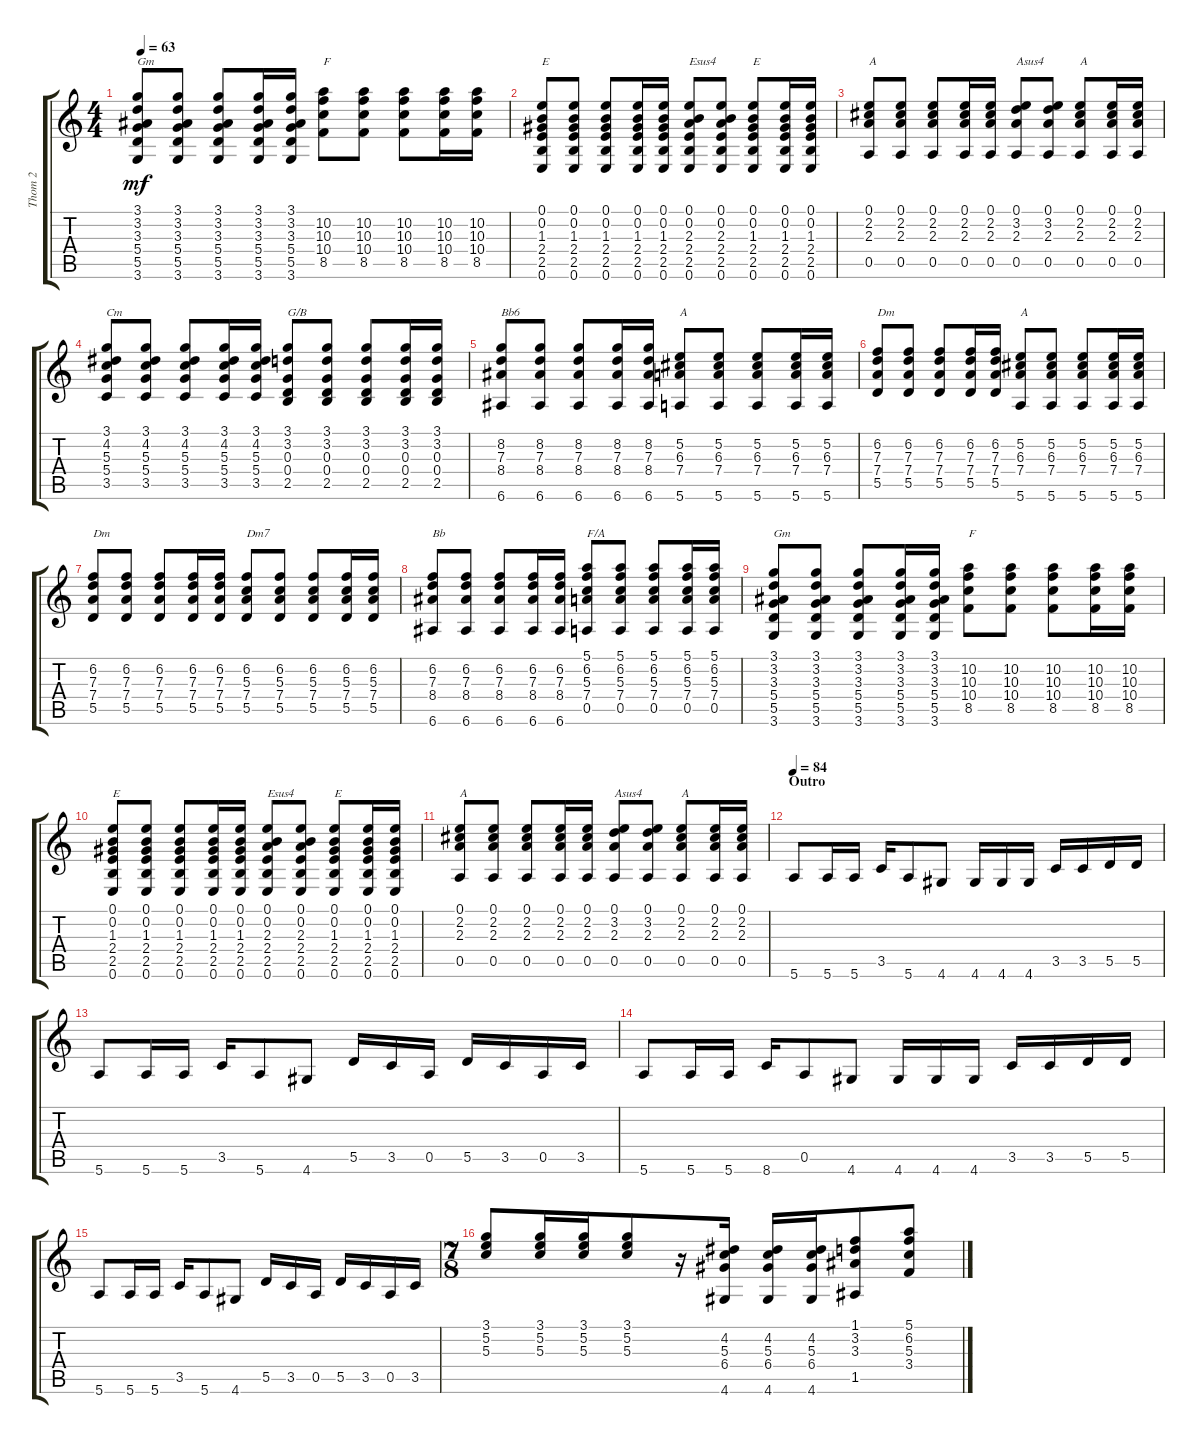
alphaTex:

\track ("Thom 2" "Thom 2") {instrument acousticguitarnylon}
\staff {score tabs}
\tuning (E4 B3 G3 D3 A2 E2) {hide}
\ts (4 4)
\tempo 63
\clef g2
\ks c
(3.1 3.2 3.3 5.4 5.5 3.6).8{txt "Gm" dy mf} (3.1 3.2 3.3 5.4 5.5 3.6).8 (3.1 3.2 3.3 5.4 5.5 3.6).8 (3.1 3.2 3.3 5.4 5.5 3.6).16 (3.1 3.2 3.3 5.4 5.5 3.6).16 (10.2 10.3 10.4 8.5).8{txt "F"} (10.2 10.3 10.4 8.5).8 (10.2 10.3 10.4 8.5).8 (10.2 10.3 10.4 8.5).16 (10.2 10.3 10.4 8.5).16 |
(0.1 0.2 1.3 2.4 2.5 0.6).8{txt "E"} (0.1 0.2 1.3 2.4 2.5 0.6).8 (0.1 0.2 1.3 2.4 2.5 0.6).8 (0.1 0.2 1.3 2.4 2.5 0.6).16 (0.1 0.2 1.3 2.4 2.5 0.6).16 (0.1 0.2 2.3 2.4 2.5 0.6).8{txt "Esus4"} (0.1 0.2 2.3 2.4 2.5 0.6).8 (0.1 0.2 1.3 2.4 2.5 0.6).8{txt "E"} (0.1 0.2 1.3 2.4 2.5 0.6).16 (0.1 0.2 1.3 2.4 2.5 0.6).16 |
(0.1 2.2 2.3 0.5).8{txt "A"} (0.1 2.2 2.3 0.5).8 (0.1 2.2 2.3 0.5).8 (0.1 2.2 2.3 0.5).16 (0.1 2.2 2.3 0.5).16 (0.1 3.2 2.3 0.5).8{txt "Asus4"} (0.1 3.2 2.3 0.5).8 (0.1 2.2 2.3 0.5).8{txt "A"} (0.1 2.2 2.3 0.5).16 (0.1 2.2 2.3 0.5).16 |
(3.1 4.2 5.3 5.4 3.5).8{txt "Cm"} (3.1 4.2 5.3 5.4 3.5).8 (3.1 4.2 5.3 5.4 3.5).8 (3.1 4.2 5.3 5.4 3.5).16 (3.1 4.2 5.3 5.4 3.5).16 (3.1 3.2 0.3 0.4 2.5).8{txt "G/B"} (3.1 3.2 0.3 0.4 2.5).8 (3.1 3.2 0.3 0.4 2.5).8 (3.1 3.2 0.3 0.4 2.5).16 (3.1 3.2 0.3 0.4 2.5).16 |
(8.2 7.3 8.4 6.6).8{txt "Bb6"} (8.2 7.3 8.4 6.6).8 (8.2 7.3 8.4 6.6).8 (8.2 7.3 8.4 6.6).16 (8.2 7.3 8.4 6.6).16 (5.2 6.3 7.4 5.6).8{txt "A"} (5.2 6.3 7.4 5.6).8 (5.2 6.3 7.4 5.6).8 (5.2 6.3 7.4 5.6).16 (5.2 6.3 7.4 5.6).16 |
(6.2 7.3 7.4 5.5).8{txt "Dm"} (6.2 7.3 7.4 5.5).8 (6.2 7.3 7.4 5.5).8 (6.2 7.3 7.4 5.5).16 (6.2 7.3 7.4 5.5).16 (5.2 6.3 7.4 5.6).8{txt "A"} (5.2 6.3 7.4 5.6).8 (5.2 6.3 7.4 5.6).8 (5.2 6.3 7.4 5.6).16 (5.2 6.3 7.4 5.6).16 |
(6.2 7.3 7.4 5.5).8{txt "Dm"} (6.2 7.3 7.4 5.5).8 (6.2 7.3 7.4 5.5).8 (6.2 7.3 7.4 5.5).16 (6.2 7.3 7.4 5.5).16 (6.2 5.3 7.4 5.5).8{txt "Dm7"} (6.2 5.3 7.4 5.5).8 (6.2 5.3 7.4 5.5).8 (6.2 5.3 7.4 5.5).16 (6.2 5.3 7.4 5.5).16 |
(6.2 7.3 8.4 6.6).8{txt "Bb"} (6.2 7.3 8.4 6.6).8 (6.2 7.3 8.4 6.6).8 (6.2 7.3 8.4 6.6).16 (6.2 7.3 8.4 6.6).16 (5.1 6.2 5.3 7.4 0.5).8{txt "F/A"} (5.1 6.2 5.3 7.4 0.5).8 (5.1 6.2 5.3 7.4 0.5).8 (5.1 6.2 5.3 7.4 0.5).16 (5.1 6.2 5.3 7.4 0.5).16 |
(3.1 3.2 3.3 5.4 5.5 3.6).8{txt "Gm"} (3.1 3.2 3.3 5.4 5.5 3.6).8 (3.1 3.2 3.3 5.4 5.5 3.6).8 (3.1 3.2 3.3 5.4 5.5 3.6).16 (3.1 3.2 3.3 5.4 5.5 3.6).16 (10.2 10.3 10.4 8.5).8{txt "F"} (10.2 10.3 10.4 8.5).8 (10.2 10.3 10.4 8.5).8 (10.2 10.3 10.4 8.5).16 (10.2 10.3 10.4 8.5).16 |
(0.1 0.2 1.3 2.4 2.5 0.6).8{txt "E"} (0.1 0.2 1.3 2.4 2.5 0.6).8 (0.1 0.2 1.3 2.4 2.5 0.6).8 (0.1 0.2 1.3 2.4 2.5 0.6).16 (0.1 0.2 1.3 2.4 2.5 0.6).16 (0.1 0.2 2.3 2.4 2.5 0.6).8{txt "Esus4"} (0.1 0.2 2.3 2.4 2.5 0.6).8 (0.1 0.2 1.3 2.4 2.5 0.6).8{txt "E"} (0.1 0.2 1.3 2.4 2.5 0.6).16 (0.1 0.2 1.3 2.4 2.5 0.6).16 |
(0.1 2.2 2.3 0.5).8{txt "A"} (0.1 2.2 2.3 0.5).8 (0.1 2.2 2.3 0.5).8 (0.1 2.2 2.3 0.5).16 (0.1 2.2 2.3 0.5).16 (0.1 3.2 2.3 0.5).8{txt "Asus4"} (0.1 3.2 2.3 0.5).8 (0.1 2.2 2.3 0.5).8{txt "A"} (0.1 2.2 2.3 0.5).16 (0.1 2.2 2.3 0.5).16 |
\section ("" "Outro")
\tempo 84
5.6.8 5.6.16 5.6.16 3.5.16 5.6.8 4.6.8 4.6.16 4.6.16 4.6.16 3.5.16 3.5.16 5.5.16 5.5.16 |
5.6.8 5.6.16 5.6.16 3.5.16 5.6.8 4.6.8 5.5.16 3.5.16 0.5.16 5.5.16 3.5.16 0.5.16 3.5.16 |
5.6.8 5.6.16 5.6.16 8.6.16 0.5.8 4.6.8 4.6.16 4.6.16 4.6.16 3.5.16 3.5.16 5.5.16 5.5.16 |
5.6.8 5.6.16 5.6.16 3.5.16 5.6.8 4.6.8 5.5.16 3.5.16 0.5.16 5.5.16 3.5.16 0.5.16 3.5.16 |
\ts (7 8)
(3.1 5.2 5.3).8 (3.1 5.2 5.3).16 (3.1 5.2 5.3).16 (3.1 5.2 5.3).8 r.16 (4.2 5.3 6.4 4.6).16 (4.2 5.3 6.4 4.6).16 (4.2 5.3 6.4 4.6).16 (1.1 3.2 3.3 1.5).8 (5.1 6.2 5.3 3.4).8
